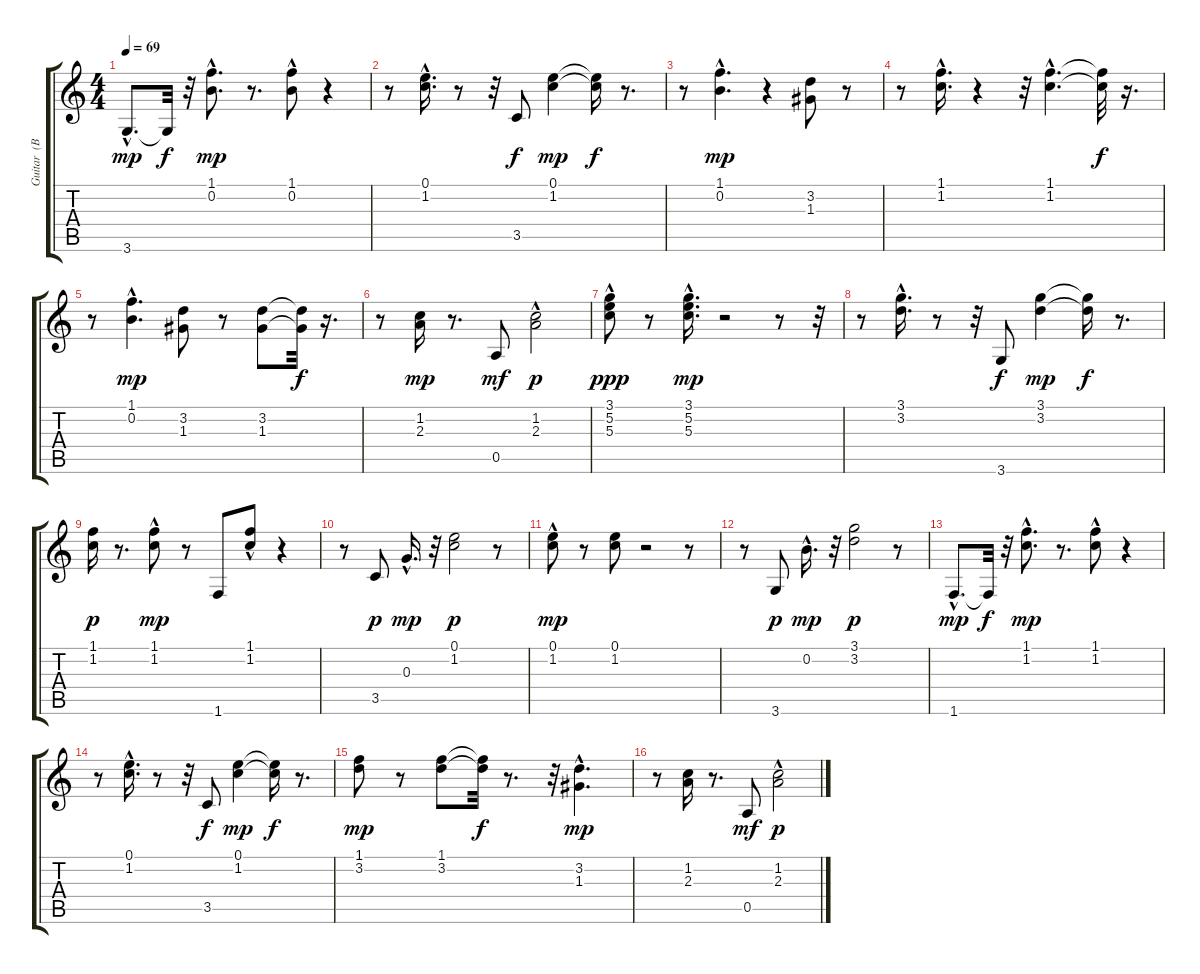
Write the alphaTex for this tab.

\track ("Guitar  (BB)" "Guitar  (B") {instrument acousticguitarnylon}
\staff {score tabs}
\tuning (E4 B3 G3 D3 A2 E2) {hide}
\ts (4 4)
\tempo 69
\clef g2
\ks c
3.6{hac}.8{d dy mp} 3.6{t}.32{dy f} r.32 (1.1{hac} 0.2{hac}).8{d dy mp} r.8{d} (1.1 0.2{hac}).8 r.4 |
r.8 (0.1{hac} 1.2).16{d} r.8 r.32 3.5.8{dy f} (0.1 1.2).4{dy mp} (0.1{t} 1.2{t}).16{dy f} r.8{d} |
r.8 (1.1{hac} 0.2{hac}).4{d dy mp} r.4 (3.2 1.3).8 r.8 |
r.8 (1.1{hac} 1.2{hac}).16{d} r.4 r.32 (1.1{hac} 1.2{hac}).4{d} (1.1{t} 1.2{t}).32{dy f} r.16{d} |
r.8 (1.1{hac} 0.2{hac}).4{d dy mp} (3.2 1.3).8 r.8 (3.2 1.3).8 (3.2{t} 1.3{t}).32{dy f} r.16{d} |
r.8 (1.2 2.3).16{dy mp} r.8{d} 0.5.8{dy mf} (1.2 2.3{hac}).2{dy p} |
(3.1{hac} 5.2 5.3{hac}).8{dy ppp} r.8 (3.1{hac} 5.2{hac} 5.3{hac}).16{d dy mp} r.2 r.8 r.32 |
r.8 (3.1{hac} 3.2).16{d} r.8 r.32 3.6.8{dy f} (3.1 3.2).4{dy mp} (3.1{t} 3.2{t}).16{dy f} r.8{d} |
(1.1 1.2).16{dy p} r.8{d} (1.1 1.2{hac}).8{dy mp} r.8 1.6.8 (1.1 1.2{hac}).8 r.4 |
r.8 3.5.8{dy p} 0.3{hac}.16{d dy mp} r.32 (0.1 1.2).2{dy p} r.8 |
(0.1 1.2{hac}).8{dy mp} r.8 (0.1 1.2).8 r.2 r.8 |
r.8 3.6.8{dy p} 0.2{hac}.16{d dy mp} r.32 (3.1 3.2).2{dy p} r.8 |
1.6{hac}.8{d dy mp} 1.6{t}.32{dy f} r.32 (1.1{hac} 1.2{hac}).8{d dy mp} r.8{d} (1.1 1.2{hac}).8 r.4 |
r.8 (0.1{hac} 1.2).16{d} r.8 r.32 3.5.8{dy f} (0.1 1.2).4{dy mp} (0.1{t} 1.2{t}).16{dy f} r.8{d} |
(1.1 3.2).8{dy mp} r.8 (1.1 3.2).8 (1.1{t} 3.2{t}).32{dy f} r.8{d} r.32 (3.2{hac} 1.3{hac}).4{d dy mp} |
r.8 (1.2 2.3).16 r.8{d} 0.5.8{dy mf} (1.2 2.3{hac}).2{dy p}
